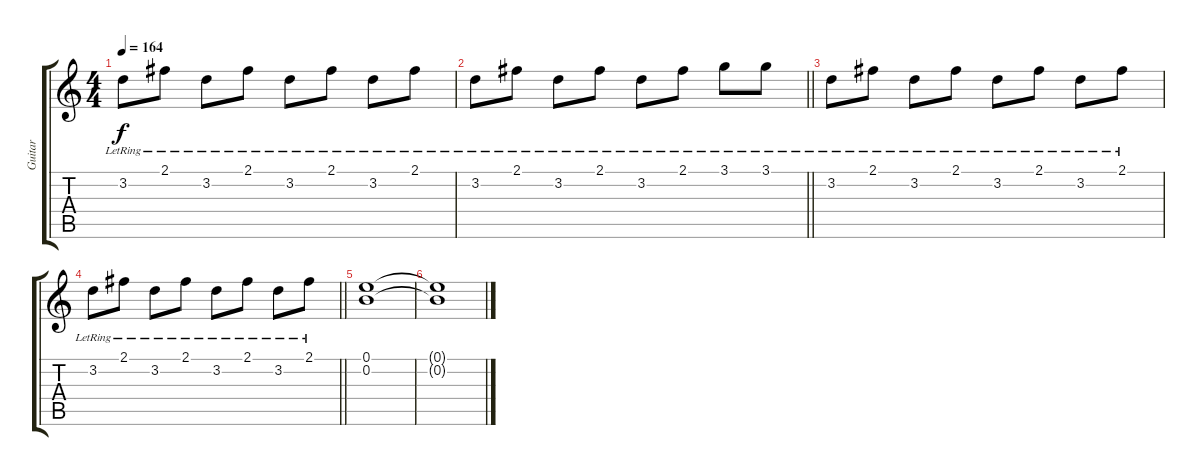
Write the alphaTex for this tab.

\track ("Guitar" "Guitar") {instrument electricguitarjazz}
\staff {score tabs}
\tuning (E4 B3 G3 D3 A2 E2) {hide}
\ts (4 4)
\tempo 164
\clef g2
\ks c
3.2{lr}.8{dy f} 2.1{lr}.8 3.2{lr}.8 2.1{lr}.8 3.2{lr}.8 2.1{lr}.8 3.2{lr}.8 2.1{lr}.8 |
\barLineRight lightlight
3.2{lr}.8 2.1{lr}.8 3.2{lr}.8 2.1{lr}.8 3.2{lr}.8 2.1{lr}.8 3.1{lr}.8 3.1{lr}.8 |
3.2{lr}.8 2.1{lr}.8 3.2{lr}.8 2.1{lr}.8 3.2{lr}.8 2.1{lr}.8 3.2{lr}.8 2.1{lr}.8 |
\barLineRight lightlight
3.2{lr}.8 2.1{lr}.8 3.2{lr}.8 2.1{lr}.8 3.2{lr}.8 2.1{lr}.8 3.2{lr}.8 2.1{lr}.8 |
(0.1 0.2).1 |
(0.1{t} 0.2{t}).1
